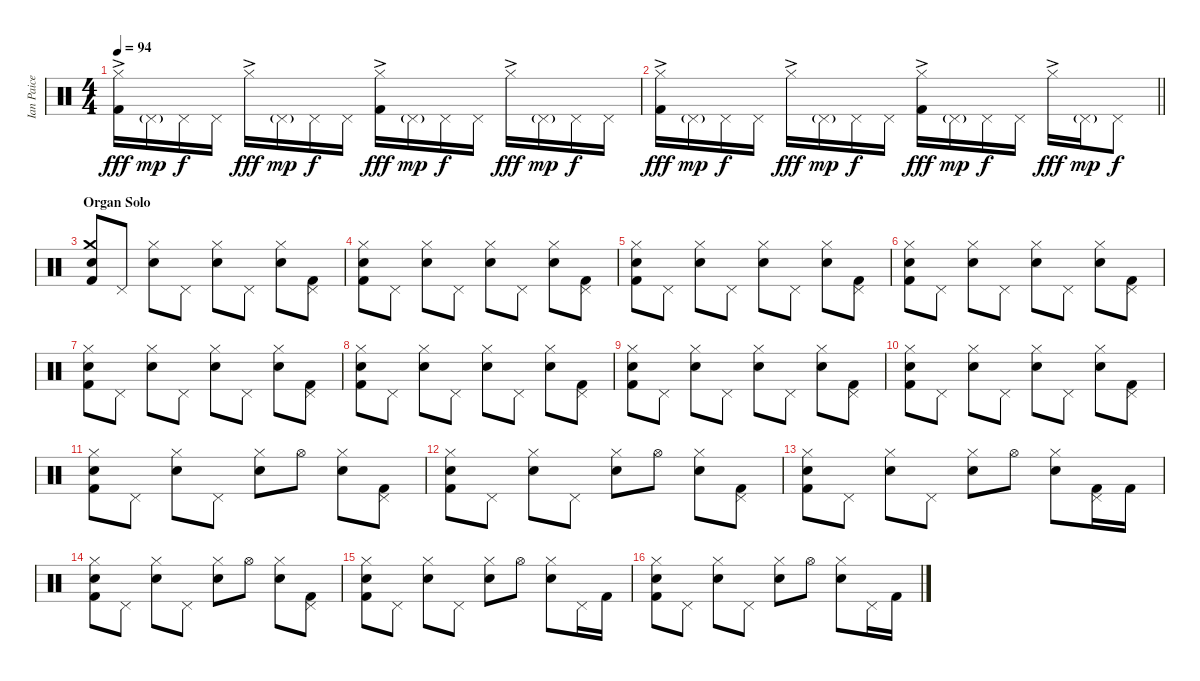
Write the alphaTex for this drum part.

\track ("Ian Paice (Drums)" "Ian Paice ") {instrument percussion}
\staff {score}
\articulation defaults
\ts (4 4)
\tempo 94
\clef neutral
\ks c
("Hi-Hat (closed)"{ac} "Kick (hit) 2").16{dy fff} "Pedal Hi-Hat (hit)"{g}.16{dy mp} "Pedal Hi-Hat (hit)".16{dy f} "Pedal Hi-Hat (hit)".16 "Hi-Hat (closed)"{ac}.16{dy fff} "Pedal Hi-Hat (hit)"{g}.16{dy mp} "Pedal Hi-Hat (hit)".16{dy f} "Pedal Hi-Hat (hit)".16 ("Hi-Hat (closed)"{ac} "Kick (hit) 2").16{dy fff} "Pedal Hi-Hat (hit)"{g}.16{dy mp} "Pedal Hi-Hat (hit)".16{dy f} "Pedal Hi-Hat (hit)".16 "Hi-Hat (closed)"{ac}.16{dy fff} "Pedal Hi-Hat (hit)"{g}.16{dy mp} "Pedal Hi-Hat (hit)".16{dy f} "Pedal Hi-Hat (hit)".16 |
\barLineRight lightlight
("Hi-Hat (closed)"{ac} "Kick (hit) 2").16{dy fff} "Pedal Hi-Hat (hit)"{g}.16{dy mp} "Pedal Hi-Hat (hit)".16{dy f} "Pedal Hi-Hat (hit)".16 "Hi-Hat (closed)"{ac}.16{dy fff} "Pedal Hi-Hat (hit)"{g}.16{dy mp} "Pedal Hi-Hat (hit)".16{dy f} "Pedal Hi-Hat (hit)".16 ("Hi-Hat (closed)"{ac} "Kick (hit) 2").16{dy fff} "Pedal Hi-Hat (hit)"{g}.16{dy mp} "Pedal Hi-Hat (hit)".16{dy f} "Pedal Hi-Hat (hit)".16 "Hi-Hat (closed)"{ac}.16{dy fff} "Pedal Hi-Hat (hit)"{g}.16{dy mp} "Pedal Hi-Hat (hit)".8{dy f} |
\section ("" "Organ Solo")
("Crash medium (hit)" "Electric Snare (hit)" "Kick (hit) 2").8 "Pedal Hi-Hat (hit)".8 ("Hi-Hat (closed)" "Electric Snare (hit)").8 "Pedal Hi-Hat (hit)".8 ("Hi-Hat (closed)" "Electric Snare (hit)").8 "Pedal Hi-Hat (hit)".8 ("Hi-Hat (closed)" "Electric Snare (hit)").8 ("Pedal Hi-Hat (hit)" "Kick (hit) 2").8 |
("Hi-Hat (closed)" "Electric Snare (hit)" "Kick (hit) 2").8 "Pedal Hi-Hat (hit)".8 ("Hi-Hat (closed)" "Electric Snare (hit)").8 "Pedal Hi-Hat (hit)".8 ("Hi-Hat (closed)" "Electric Snare (hit)").8 "Pedal Hi-Hat (hit)".8 ("Hi-Hat (closed)" "Electric Snare (hit)").8 ("Pedal Hi-Hat (hit)" "Kick (hit) 2").8 |
("Hi-Hat (closed)" "Electric Snare (hit)" "Kick (hit) 2").8 "Pedal Hi-Hat (hit)".8 ("Hi-Hat (closed)" "Electric Snare (hit)").8 "Pedal Hi-Hat (hit)".8 ("Hi-Hat (closed)" "Electric Snare (hit)").8 "Pedal Hi-Hat (hit)".8 ("Hi-Hat (closed)" "Electric Snare (hit)").8 ("Pedal Hi-Hat (hit)" "Kick (hit) 2").8 |
("Hi-Hat (closed)" "Electric Snare (hit)" "Kick (hit) 2").8 "Pedal Hi-Hat (hit)".8 ("Hi-Hat (closed)" "Electric Snare (hit)").8 "Pedal Hi-Hat (hit)".8 ("Hi-Hat (closed)" "Electric Snare (hit)").8 "Pedal Hi-Hat (hit)".8 ("Hi-Hat (closed)" "Electric Snare (hit)").8 ("Pedal Hi-Hat (hit)" "Kick (hit) 2").8 |
("Hi-Hat (closed)" "Electric Snare (hit)" "Kick (hit) 2").8 "Pedal Hi-Hat (hit)".8 ("Hi-Hat (closed)" "Electric Snare (hit)").8 "Pedal Hi-Hat (hit)".8 ("Hi-Hat (closed)" "Electric Snare (hit)").8 "Pedal Hi-Hat (hit)".8 ("Hi-Hat (closed)" "Electric Snare (hit)").8 ("Pedal Hi-Hat (hit)" "Kick (hit) 2").8 |
("Hi-Hat (closed)" "Electric Snare (hit)" "Kick (hit) 2").8 "Pedal Hi-Hat (hit)".8 ("Hi-Hat (closed)" "Electric Snare (hit)").8 "Pedal Hi-Hat (hit)".8 ("Hi-Hat (closed)" "Electric Snare (hit)").8 "Pedal Hi-Hat (hit)".8 ("Hi-Hat (closed)" "Electric Snare (hit)").8 ("Pedal Hi-Hat (hit)" "Kick (hit) 2").8 |
("Hi-Hat (closed)" "Electric Snare (hit)" "Kick (hit) 2").8 "Pedal Hi-Hat (hit)".8 ("Hi-Hat (closed)" "Electric Snare (hit)").8 "Pedal Hi-Hat (hit)".8 ("Hi-Hat (closed)" "Electric Snare (hit)").8 "Pedal Hi-Hat (hit)".8 ("Hi-Hat (closed)" "Electric Snare (hit)").8 ("Pedal Hi-Hat (hit)" "Kick (hit) 2").8 |
("Hi-Hat (closed)" "Electric Snare (hit)" "Kick (hit) 2").8 "Pedal Hi-Hat (hit)".8 ("Hi-Hat (closed)" "Electric Snare (hit)").8 "Pedal Hi-Hat (hit)".8 ("Hi-Hat (closed)" "Electric Snare (hit)").8 "Pedal Hi-Hat (hit)".8 ("Hi-Hat (closed)" "Electric Snare (hit)").8 ("Pedal Hi-Hat (hit)" "Kick (hit) 2").8 |
("Hi-Hat (closed)" "Electric Snare (hit)" "Kick (hit) 2").8 "Pedal Hi-Hat (hit)".8 ("Hi-Hat (closed)" "Electric Snare (hit)").8 "Pedal Hi-Hat (hit)".8 ("Hi-Hat (closed)" "Electric Snare (hit)").8 "Hi-Hat (open)".8 ("Hi-Hat (closed)" "Electric Snare (hit)").8 ("Pedal Hi-Hat (hit)" "Kick (hit) 2").8 |
("Hi-Hat (closed)" "Electric Snare (hit)" "Kick (hit) 2").8 "Pedal Hi-Hat (hit)".8 ("Hi-Hat (closed)" "Electric Snare (hit)").8 "Pedal Hi-Hat (hit)".8 ("Hi-Hat (closed)" "Electric Snare (hit)").8 "Hi-Hat (open)".8 ("Hi-Hat (closed)" "Electric Snare (hit)").8 ("Pedal Hi-Hat (hit)" "Kick (hit) 2").8 |
("Hi-Hat (closed)" "Electric Snare (hit)" "Kick (hit) 2").8 "Pedal Hi-Hat (hit)".8 ("Hi-Hat (closed)" "Electric Snare (hit)").8 "Pedal Hi-Hat (hit)".8 ("Hi-Hat (closed)" "Electric Snare (hit)").8 "Hi-Hat (open)".8 ("Hi-Hat (closed)" "Electric Snare (hit)").8 ("Pedal Hi-Hat (hit)" "Kick (hit) 2").16 "Kick (hit) 2".16 |
("Hi-Hat (closed)" "Electric Snare (hit)" "Kick (hit) 2").8 "Pedal Hi-Hat (hit)".8 ("Hi-Hat (closed)" "Electric Snare (hit)").8 "Pedal Hi-Hat (hit)".8 ("Hi-Hat (closed)" "Electric Snare (hit)").8 "Hi-Hat (open)".8 ("Hi-Hat (closed)" "Electric Snare (hit)").8 ("Pedal Hi-Hat (hit)" "Kick (hit) 2").8 |
("Hi-Hat (closed)" "Electric Snare (hit)" "Kick (hit) 2").8 "Pedal Hi-Hat (hit)".8 ("Hi-Hat (closed)" "Electric Snare (hit)").8 "Pedal Hi-Hat (hit)".8 ("Hi-Hat (closed)" "Electric Snare (hit)").8 "Hi-Hat (open)".8 ("Hi-Hat (closed)" "Electric Snare (hit)").8 "Pedal Hi-Hat (hit)".16 "Kick (hit) 2".16 |
("Hi-Hat (closed)" "Electric Snare (hit)" "Kick (hit) 2").8 "Pedal Hi-Hat (hit)".8 ("Hi-Hat (closed)" "Electric Snare (hit)").8 "Pedal Hi-Hat (hit)".8 ("Hi-Hat (closed)" "Electric Snare (hit)").8 "Hi-Hat (open)".8 ("Hi-Hat (closed)" "Electric Snare (hit)").8 "Pedal Hi-Hat (hit)".16 "Kick (hit) 2".16
